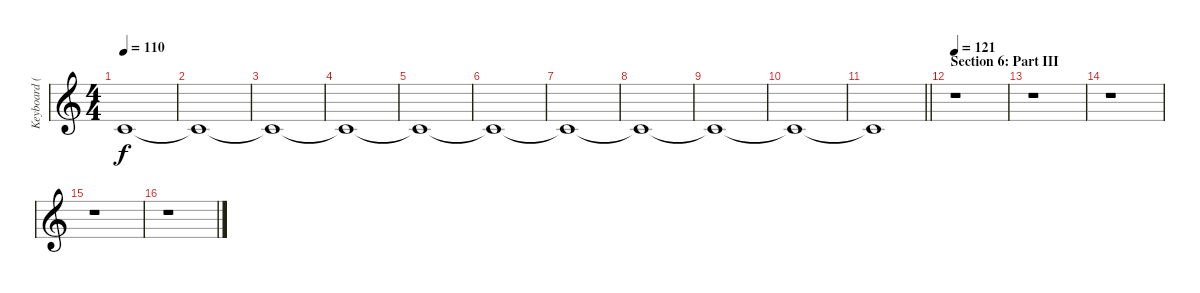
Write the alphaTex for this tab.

\track ("Keyboard (Choir Aahs)" "Keyboard (") {instrument choiraahs}
\staff {score}
\tuning (E4 B3 G3 D3 A2 E2) {hide}
\ts (4 4)
\tempo 110
\clef g2
\ks c
5.3{t}.1{dy f} |
5.3{t}.1 |
5.3{t}.1 |
5.3{t}.1 |
5.3{t}.1 |
5.3{t}.1 |
5.3{t}.1 |
5.3{t}.1 |
5.3{t}.1 |
5.3{t}.1 |
\barLineRight lightlight
5.3{t}.1 |
\section ("" "Section 6: Part III")
\tempo 121
r.1 |
r.1 |
r.1 |
r.1 |
r.1
